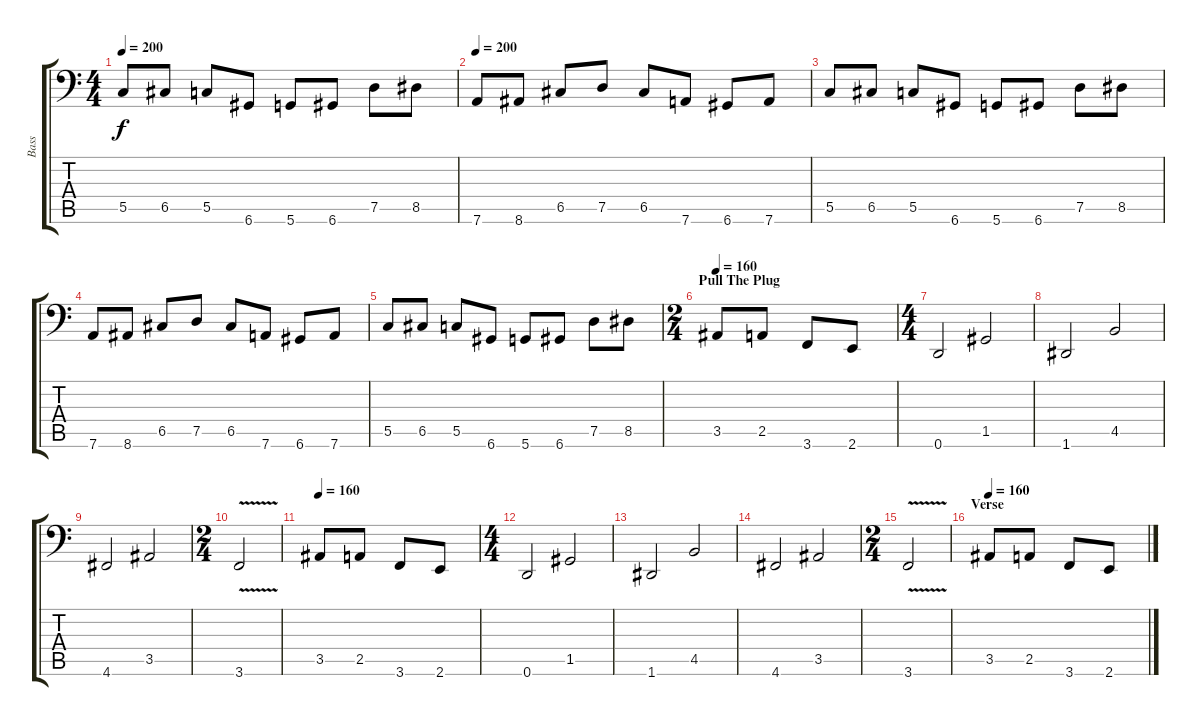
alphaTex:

\track ("Bass" "Bass") {instrument electricbasspick}
\staff {score tabs}
\tuning (D3 A2 F2 C2 G1 D1) {hide}
\ts (4 4)
\tempo 200
\clef f4
\ks c
5.5.8{dy f} 6.5.8 5.5.8 6.6.8 5.6.8 6.6.8 7.5.8 8.5.8 |
\tempo 200
7.6.8 8.6.8 6.5.8 7.5.8 6.5.8 7.6.8 6.6.8 7.6.8 |
5.5.8 6.5.8 5.5.8 6.6.8 5.6.8 6.6.8 7.5.8 8.5.8 |
7.6.8 8.6.8 6.5.8 7.5.8 6.5.8 7.6.8 6.6.8 7.6.8 |
5.5.8 6.5.8 5.5.8 6.6.8 5.6.8 6.6.8 7.5.8 8.5.8 |
\ts (2 4)
\section ("" "Pull The Plug")
\tempo 160
3.5.8 2.5.8 3.6.8 2.6.8 |
\ts (4 4)
0.6.2 1.5.2 |
1.6.2 4.5.2 |
4.6.2 3.5.2 |
\ts (2 4)
3.6{v}.2 |
\tempo 160
3.5.8 2.5.8 3.6.8 2.6.8 |
\ts (4 4)
0.6.2 1.5.2 |
1.6.2 4.5.2 |
4.6.2 3.5.2 |
\ts (2 4)
3.6{v}.2 |
\section ("" "Verse")
\tempo 160
3.5.8 2.5.8 3.6.8 2.6.8
